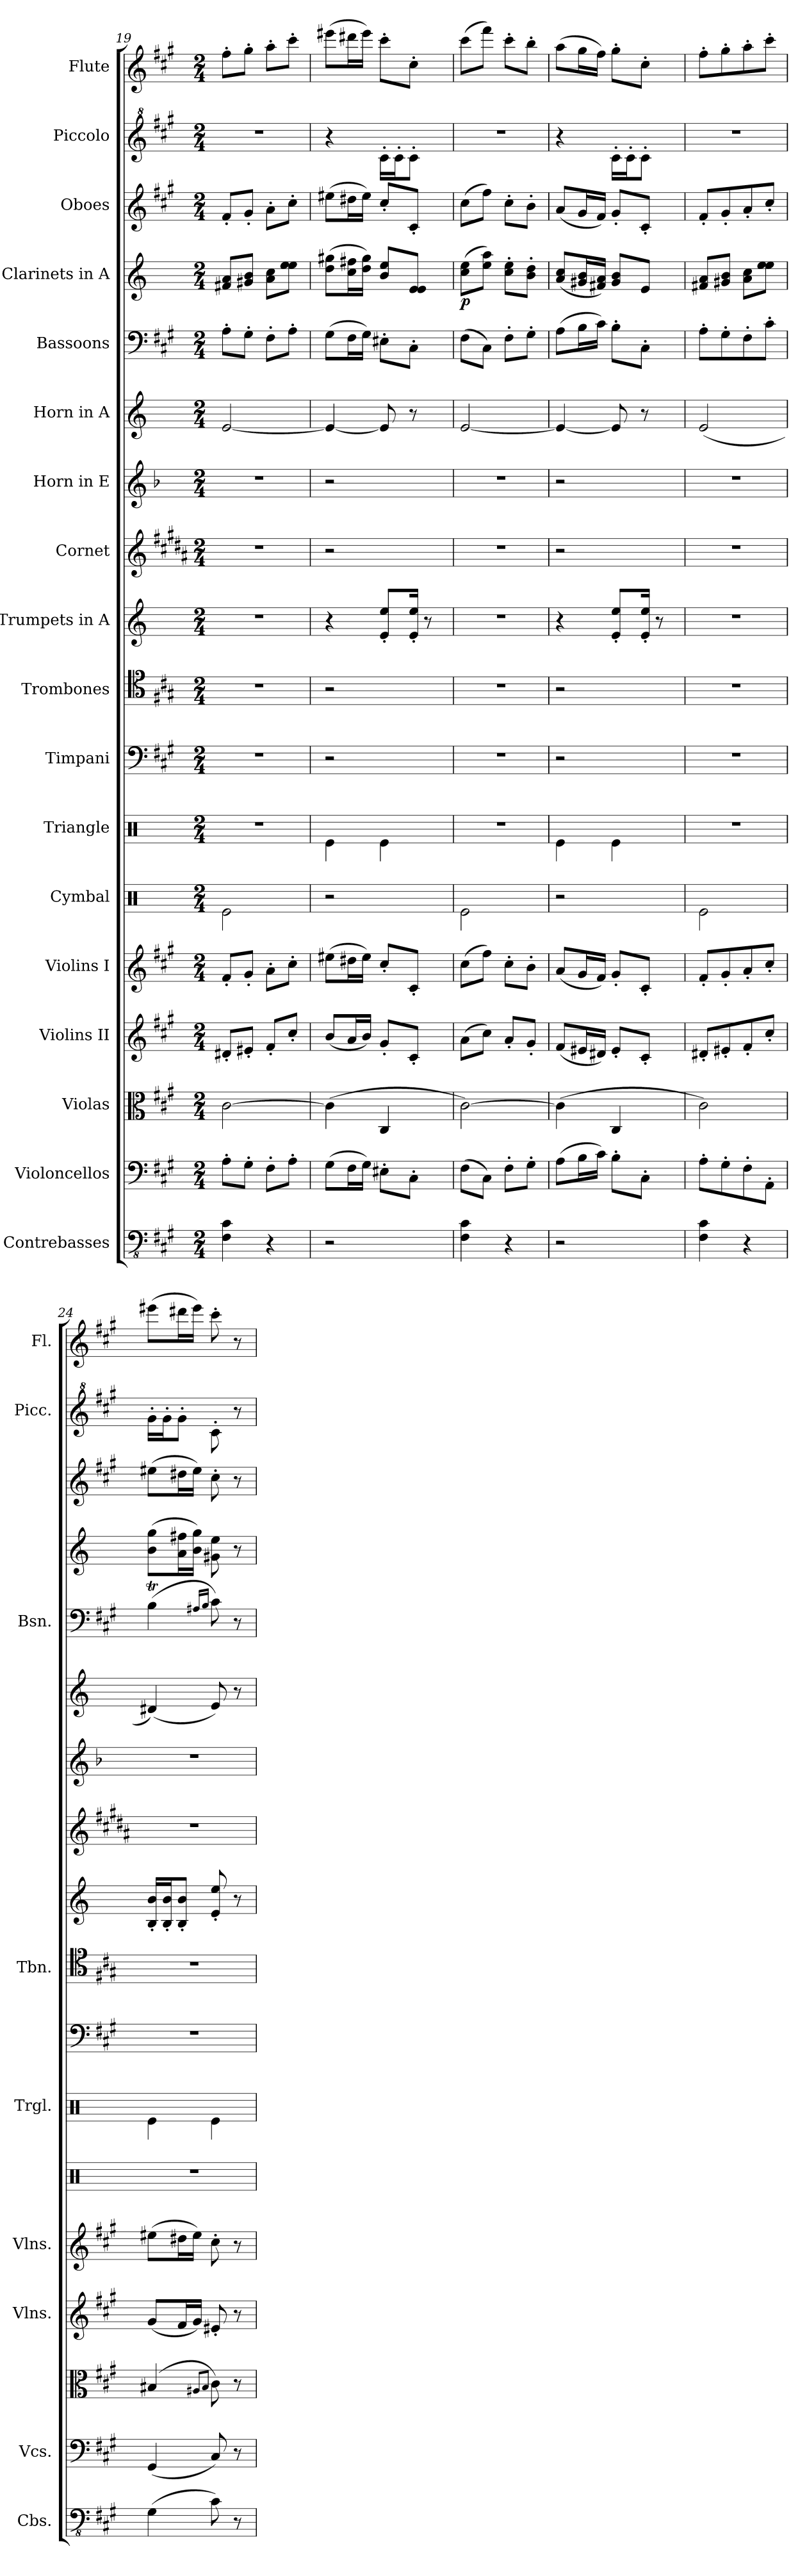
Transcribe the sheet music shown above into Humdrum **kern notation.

**kern	**kern	**kern	**kern	**kern	**kern	**kern	**kern	**kern	**kern	**kern	**kern	**kern	**kern	**kern	**dynam	**kern	**kern	**kern
*part18	*part17	*part16	*part15	*part14	*part13	*part12	*part11	*part10	*part9	*part8	*part7	*part6	*part5	*part4	*part4	*part3	*part2	*part1
*staff18	*staff17	*staff16	*staff15	*staff14	*staff13	*staff12	*staff11	*staff10	*staff9	*staff8	*staff7	*staff6	*staff5	*staff4	*staff4	*staff3	*staff2	*staff1
*I"Contrebasses	*I"Violoncellos	*I"Violas	*I"Violins II	*I"Violins I	*I"Cymbal	*I"Triangle	*I"Timpani	*I"Trombones	*I"Trumpets in A	*I"Cornet	*I"Horn in E	*I"Horn in A	*I"Bassoons	*I"Clarinets in A	*	*I"Oboes	*I"Piccolo	*I"Flute
*I'Cbs.	*I'Vcs.	*	*I'Vlns.	*I'Vlns.	*	*I'Trgl.	*	*I'Tbn.	*	*	*	*	*I'Bsn.	*	*	*	*I'Picc.	*I'Fl.
!!LO:PB:g=z
*clefFv4	*clefF4	*clefC3	*clefG2	*clefG2	*clefX	*clefX	*clefF4	*clefC4	*clefG2	*clefG2	*clefG2	*clefG2	*clefF4	*clefG2	*	*clefG2	*clefG^2	*clefG2
*	*	*	*	*	*	*	*	*	*ITrd2c3	*ITrd1c2	*ITrd5c8	*ITrd2c3	*	*ITrd2c3	*	*	*ITrd-7c-12	*
*k[f#c#g#]	*k[f#c#g#]	*k[f#c#g#]	*k[f#c#g#]	*k[f#c#g#]	*k[]	*k[]	*k[f#c#g#]	*k[f#c#g#]	*k[f#c#g#]	*k[f#c#g#]	*k[f#c#g#]	*k[f#c#g#]	*k[f#c#g#]	*k[f#c#g#]	*	*k[f#c#g#]	*k[f#c#g#]	*k[f#c#g#]
*M2/4	*M2/4	*M2/4	*M2/4	*M2/4	*M2/4	*M2/4	*M2/4	*M2/4	*M2/4	*M2/4	*M2/4	*M2/4	*M2/4	*M2/4	*	*M2/4	*M2/4	*M2/4
=19	=19	=19	=19	=19	=19	=19	=19	=19	=19	=19	=19	=19	=19	=19	=19	=19	=19	=19
4FF#\ 4C#\	8A'\L	[2c#\	8d#X'/L	8f#'/L	2Re\	2r	2r	2r	2r	2r	2r	[2c#/	8A'\L	8d#X/ 8f#/L	.	8f#'/L	2r	8ff#'\L
.	8G#'\J	.	8e#X'/J	8g#'/J	.	.	.	.	.	.	.	.	8G#'\J	8e#X/ 8g#/J	.	8g#'/J	.	8gg#'\J
4r	8F#'\L	.	8f#'/L	8a'\L	.	.	.	.	.	.	.	.	8F#'\L	8f#\ 8a\L	.	8a'\L	.	8aa'\L
.	8A'\J	.	8cc#'/J	8cc#'\J	.	.	.	.	.	.	.	.	8A'\J	8cc#\ 8cc#\J	.	8cc#'\J	.	8ccc#'\J
=20	=20	=20	=20	=20	=20	=20	=20	=20	=20	=20	=20	=20	=20	=20	=20	=20	=20	=20
2r	(>8G#\L	(>4c#\]	(<8b/L	(>8ee#X\L	2r	4Re\	2r	2r	4r	2r	2r	4c#/_	(>8G#\L	(>8b\ 8ee#X\L	.	(>8ee#X\L	4r	(>8eee#X\L
.	16F#\L	.	16a/L	16dd#X\L	.	.	.	.	.	.	.	.	16F#\L	16a\ 16dd#X\L	.	16dd#X\L	.	16ddd#X\L
.	16G#\JJ)	.	16b/JJ)	16ee#\JJ)	.	.	.	.	.	.	.	.	16G#\JJ)	16b\ 16ee#\JJ)	.	16ee#\JJ)	.	16eee#\JJ)
.	8E#X'\L	4C#/	8g#'/L	8cc#'/L	.	4Re\	.	.	8c#/' 8cc#/'L	.	.	8c#/]	8E#X'\L	8g#/ 8cc#/L	.	8cc#'/L	16ccc#'\LL	8ccc#'\L
.	.	.	.	.	.	.	.	.	.	.	.	.	.	.	.	.	16ccc#'\J	.
.	8C#'\J	.	8c#'/J	8c#'/J	.	.	.	.	16c#/' 16cc#/'Jk	.	.	8r	8C#'\J	8c#/ 8c#/J	.	8c#'/J	8ccc#'\J	8cc#'\J
.	.	.	.	.	.	.	.	.	8r	.	.	.	.	.	.	.	.	.
16ryy	16ryy	16ryy	16ryy	16ryy	16ryy	16ryy	16ryy	16ryy	.	16ryy	16ryy	16ryy	16ryy	16ryy	.	16ryy	16ryy	16ryy
=21	=21	=21	=21	=21	=21	=21	=21	=21	=21	=21	=21	=21	=21	=21	=21	=21	=21	=21
!	!	!	!	!	!	!	!	!	!	!	!	!	!	!	!LO:DY:b	!	!	!
4FF#\ 4C#\	(>8F#\L	[2c#\)	(>8a\L	(>8cc#\L	2Re\	2r	2r	2r	2r	2r	2r	[2c#/	(>8F#\L	(>8a\ 8cc#\L	p	(>8cc#\L	2r	(>8ccc#\L
.	8C#\J)	.	8cc#\J)	8ff#\J)	.	.	.	.	.	.	.	.	8C#\J)	8cc#\ 8ff#\J)	.	8ff#\J)	.	8fff#\J)
4r	8F#'\L	.	8a'/L	8cc#'\L	.	.	.	.	.	.	.	.	8F#'\L	8a\' 8cc#\'L	.	8cc#'\L	.	8ccc#'\L
.	8G#'\J	.	8g#'/J	8b'\J	.	.	.	.	.	.	.	.	8G#'\J	8g#\' 8b\'J	.	8b'\J	.	8bb'\J
=22	=22	=22	=22	=22	=22	=22	=22	=22	=22	=22	=22	=22	=22	=22	=22	=22	=22	=22
2r	(>8A\L	(>4c#\]	(<8f#/L	(<8a/L	2r	4Re\	2r	2r	4r	2r	2r	4c#/_	(>8A\L	(<8f#/ 8a/L	.	(<8a/L	4r	(>8aa\L
.	16B\L	.	16e#X/L	16g#/L	.	.	.	.	.	.	.	.	16B\L	16e#X/ 16g#/L	.	16g#/L	.	16gg#\L
.	16c#\JJ)	.	16d#X/JJ)	16f#/JJ)	.	.	.	.	.	.	.	.	16c#\JJ)	16d#X/ 16f#/JJ)	.	16f#/JJ)	.	16ff#\JJ)
.	8B'\L	4C#/	8e#'/L	8g#'/L	.	4Re\	.	.	8c#/' 8cc#/'L	.	.	8c#/]	8B'\L	8e#/ 8g#/L	.	8g#'/L	16ccc#'\LL	8gg#'\L
.	.	.	.	.	.	.	.	.	.	.	.	.	.	.	.	.	16ccc#'\J	.
.	8C#'\J	.	8c#'/J	8c#'/J	.	.	.	.	16c#/' 16cc#/'Jk	.	.	8r	8C#'\J	8c#/J	.	8c#'/J	8ccc#'\J	8cc#'\J
.	.	.	.	.	.	.	.	.	8r	.	.	.	.	.	.	.	.	.
16ryy	16ryy	16ryy	16ryy	16ryy	16ryy	16ryy	16ryy	16ryy	.	16ryy	16ryy	16ryy	16ryy	16ryy	.	16ryy	16ryy	16ryy
=23	=23	=23	=23	=23	=23	=23	=23	=23	=23	=23	=23	=23	=23	=23	=23	=23	=23	=23
4FF#\ 4C#\	8A'\L	2c#\)	8d#X'/L	8f#'/L	2Re\	2r	2r	2r	2r	2r	2r	(<2c#/	8A'\L	8d#X/ 8f#/L	.	8f#'/L	2r	8ff#'\L
.	8G#'\	.	8e#X'/	8g#'/	.	.	.	.	.	.	.	.	8G#'\	8e#X/ 8g#/J	.	8g#'/	.	8gg#'\
4r	8F#'\	.	8f#'/	8a'/	.	.	.	.	.	.	.	.	8F#'\	8f#\ 8a\L	.	8a'/	.	8aa'\
.	8AA'\J	.	8cc#'/J	8cc#'/J	.	.	.	.	.	.	.	.	8c#'\J	8cc#\ 8cc#\J	.	8cc#'/J	.	8ccc#'\J
=24	=24	=24	=24	=24	=24	=24	=24	=24	=24	=24	=24	=24	=24	=24	=24	=24	=24	=24
(>4GG#\	(<4GG#/	(>4B#X/	(<8g#/L	(>8ee#X\L	2r	4Re\	2r	2r	16G#/' 16g#/'LL	2r	2r	(<4B#X/)	(>4BT\	(>8g#\ 8ee\L	.	(>8ee#X\L	16ggg#'\LL	(>8eee#X\L
.	.	.	.	.	.	.	.	.	16G#/' 16g#/'J	.	.	.	.	.	.	.	16ggg#'\J	.
.	.	.	16f#/L	16dd#X\L	.	.	.	.	8G#/' 8g#/'J	.	.	.	.	16f#\ 16dd#X\L	.	16dd#X\L	8ggg#'\J	16ddd#X\L
.	.	.	16g#/JJ)	16ee#\JJ)	.	.	.	.	.	.	.	.	.	16g#\ 16ee\JJ)	.	16ee#\JJ)	.	16eee#\JJ)
.	.	8qA#X/L	.	.	.	.	.	.	.	.	.	.	16qA#X/LL	.	.	.	.	.
.	.	8qB#/J	.	.	.	.	.	.	.	.	.	.	16qB/JJ	.	.	.	.	.
8C#\)	8C#/)	8c#\)	8e#X'/	8cc#'\	.	4Re\	.	.	8c#/' 8cc#/'	.	.	8c#/)	8c#\)	8e#X\ 8cc#\	.	8cc#'\	8ccc#'\	8ccc#'\
8r	8r	8r	8r	8r	.	.	.	.	8r	.	.	8r	8r	8r	.	8r	8r	8r
=	=	=	=	=	=	=	=	=	=	=	=	=	=	=	=	=	=	=
*-	*-	*-	*-	*-	*-	*-	*-	*-	*-	*-	*-	*-	*-	*-	*-	*-	*-	*-
